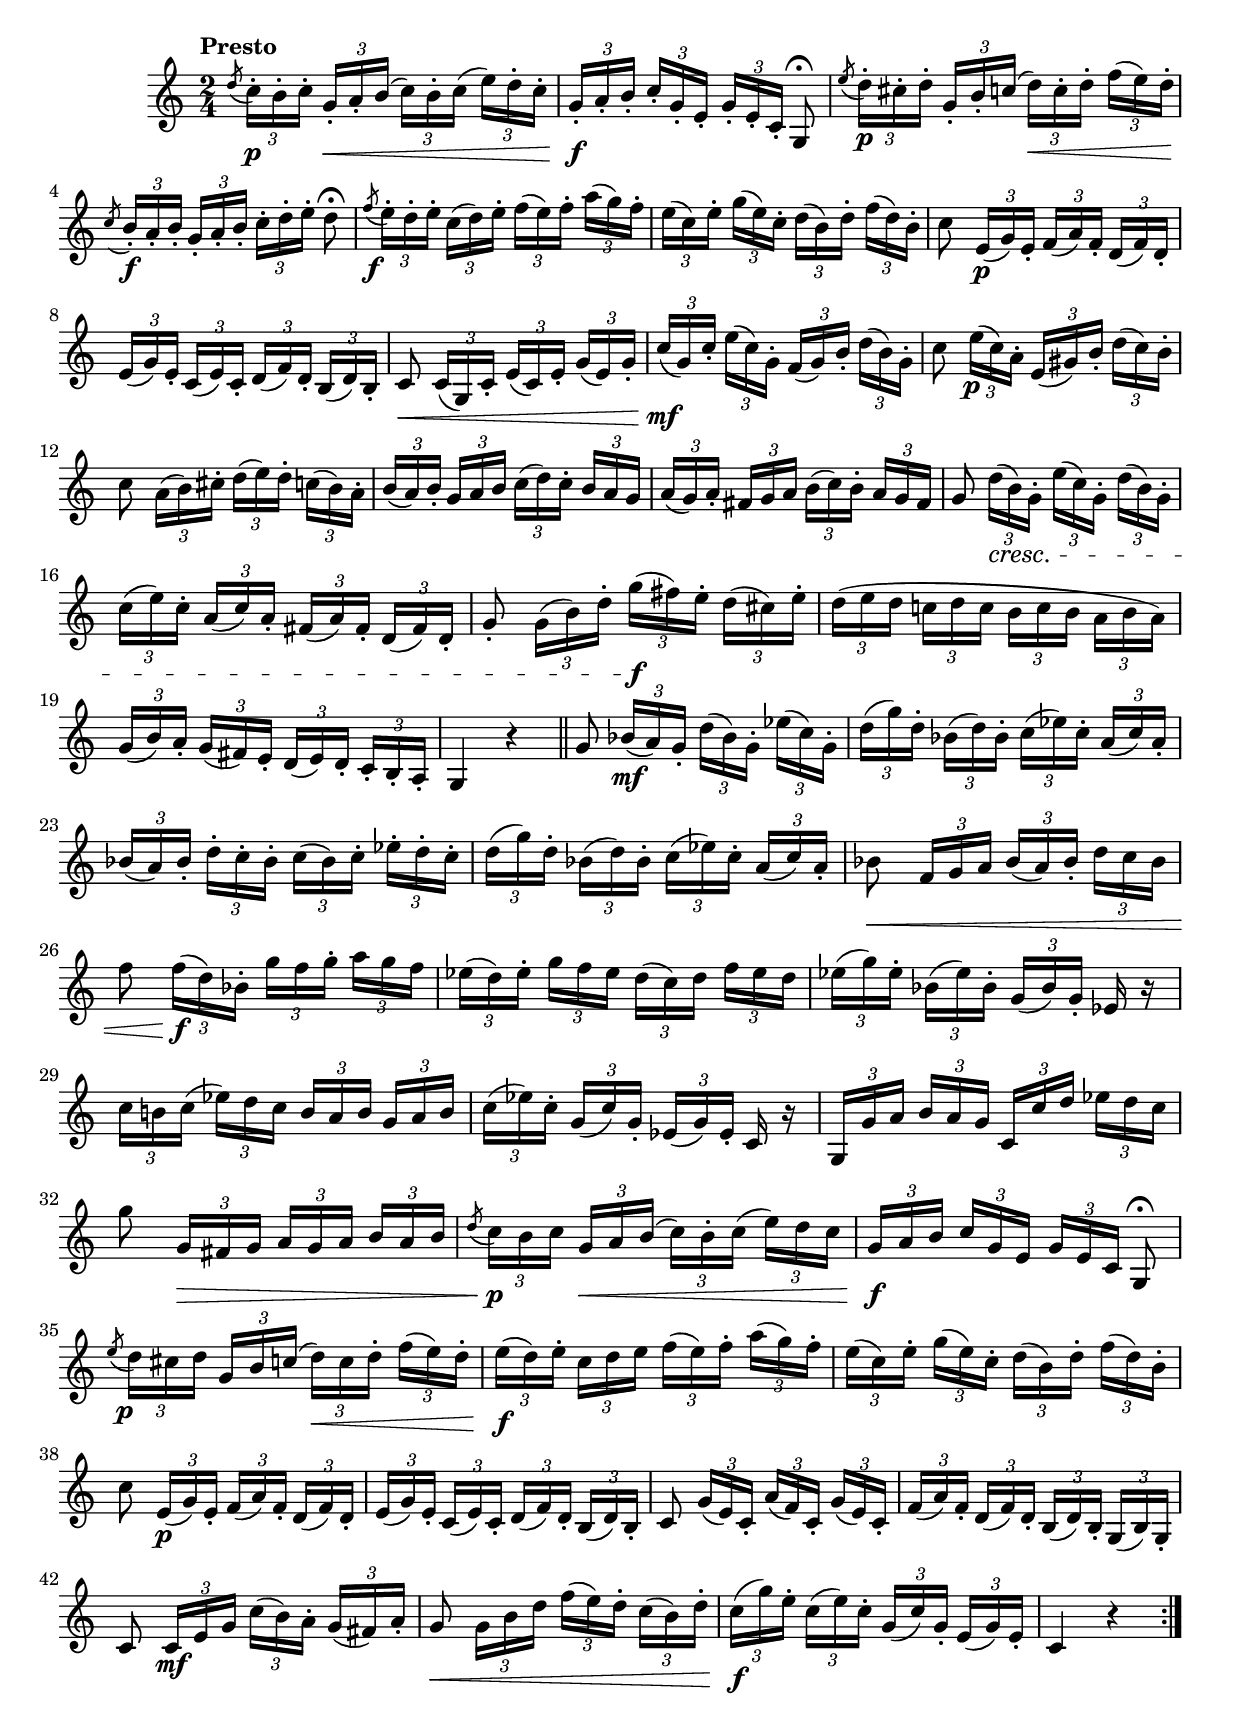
\version "2.22.0"

\include "settings.ily"

\removeWithTag \removed-tags

\relative {
  \language "english"

  \transposition f

  \tempo "Presto"

  \key c \major
  \time 2/4

  \set Timing.beamExceptions = \beamExceptions { \tuplet 3/2 8 { 16[ 16 16] 16[ 16 16] 16[ 16 16] 16[ 16 16] } }

  \repeat volta 2 {
    \acciaccatura d''8 \tuplet 3/2 8 { c16-. \p #(make-music 'CrescendoEvent 'span-direction START 'span-type 'text 'tweaks '((dash-period . -1))) b-. c-. g-. \< a-. b( c) b-. c( e) d-. c-.} |
    \tuplet 3/2 8 { g16-. \f a-. b-. c-. g-. e-. g-. e-. c-. } g8\fermata |
    \acciaccatura e''8 \tuplet 3/2 8 { d16-. \p c-sharp-. d-. g,-. b-. c( d) \< c-. d-. f( e) d-. } |
    \acciaccatura c8 \tuplet 3/2 8 { b16-. \f a-. b-. g-. a-. b-. c-. d-. e-. } d8\fermata |
    \acciaccatura f8 \tuplet 3/2 8 {
      e16-. \tweak X-offset #-1.5 \f d-. e-. c( d) e-. f( e) f-. a( \tag #'1st-edition { f) d } \tag #'gumpert { g) f } -. |
      e16( c) e-. g( e) c-. d( b) d-. f( d) b-. |
    }
    c8 \tuplet 3/2 8 { e,16( \p g) e-. f( a) f-. d( f) d-. } |
    \tuplet 3/2 8 { e16( g) e-. c( e) c-. d( f) d-. b( d) b-. } |
    c8 \< \tuplet 3/2 8 { c16( g) c-. e( c) e-. g( e) g-. } |
    \tuplet 3/2 8 { c16 \mf( g) c-. e( c) g-. f( g) b-. d( b) g-. } |
    c8 \tuplet 3/2 8 { e16( \tweak X-offset #-0.5 \p c) a-. e( g-sharp) b-. d( c) b-. } |
    c8 \tuplet 3/2 8 { a16( b) c-sharp-. d( e) d-. c( b) a-. } |
    \tuplet 3/2 8 {
      b16( a) b-. g a b c( d) c-. b a g |
      a16( g) a-. f-sharp g a b( c) b-. a g f-sharp |
    }
    g8 \tuplet 3/2 8 { d'16( \cresc b) g-. e'( c) g-. d'( b) g-. } |
    \tuplet 3/2 8 { c16( e) c-. a( c) a-. f-sharp( a) f-sharp-. d( f-sharp) d-. } |
    g8-. \tuplet 3/2 8 { g16( b) d-. g( \f f-sharp) e-. d( c-sharp) e-. } |
    \tuplet 3/2 8 {
      d16( e d c! d c b c b \stemDown a b a) \stemNeutral |
      g16( b) a-. g( f-sharp) e-. d( e) d-. c-. b-. a-. |
    }
    g4 r | \bar "||"

    g'8 \tuplet 3/2 8 { b-flat16( \mf a) g-. d'( b-flat) g-. \tweak NoteColumn.X-offset #0.5 e-flat'( c) g-. } |
    \tuplet 3/2 8 {
      d'16( g) d-. b-flat( d) b-flat-. c( e-flat) c-. a( c) a-. |
      b-flat16( a) b-flat-. d-. c-. b-flat-. c( b-flat) c-. e-flat-. d-. c-. |
      d16( g) d-. b-flat( d) b-flat-. c( e-flat) c-. a( c) a-. |
    }
    b-flat8 \< \tuplet 3/2 8 { f16 g a b-flat( a) b-flat-. d c b-flat } |
    f'8 \tuplet 3/2 8 { f16( \f d) b-flat-. g'-\tag #'non-gumpert ( f-\tag #'non-gumpert ) g-.
      \tag #'1st-edition { a-flat f d } \tag #'gumpert { a' g f }
    } |
    \tuplet 3/2 8 { e-flat16( d) e-flat-. g f e-flat d( c) d-\tag #'non-gumpert -. \tag #'1st-edition { b-flat c } \tag #'gumpert { f e-flat } d } |
    \tuplet 3/2 8 { e-flat16( g) e-flat-. b-flat( e-flat) b-flat-. g( b-flat) g-. } e-flat16 r |
    \tuplet 3/2 8 { c'16 b! c( e-flat) d c b a b g a b } |
    \tuplet 3/2 8 { c16( e-flat) c-. g( c) g-. e-flat( g) e-flat-. } c16 r |
    \tuplet 3/2 8 { g16 g' a b a g c, c' d e-flat d c } |
    g'8 \tuplet 3/2 8 { g,16 \> f-sharp g a g a b a b } |

    \acciaccatura d8
    <<
      {
        \tuplet 3/2 8 { c16 \p #(make-music 'CrescendoEvent 'span-direction START 'span-type 'text 'tweaks '((dash-period . -1))) b c g \< a b( c) b-. c( e) d c } |
        \tuplet 3/2 8 { g16 \f a b c g e g e c } g8\fermata |
      }
      \tag #'non-gumpert {
        \tuplet 3/2 8 { s16-. s-. s-. s-. s-. s s s s s s-. s-. } |
        \tuplet 3/2 8 { s16-. s-. s-. s-. s-. s-. s-. s-. s-. }
      }
    >>
    \acciaccatura e''8 \tuplet 3/2 8 {
      <<
        {
          d16 \tweak X-offset #-1 \p c-sharp d g, b c( d) \< c d-. f( e) d-. |
          e16( \f d) e-. c d e f( e) f-. a( g) f-. |
        }
        \tag #'non-gumpert {
          s16-. s-. s-. s-. s-. s s s-. s s s s |
          s16 s s s( s) s-.
        }
      >>
      e16( c) e-. g( e) c-. d( b) d-. f( d) b-. |
    }
    c8 \tuplet 3/2 8 { e,16( \p g) e-. f( a) f-. d( f) d-. } |
    \tuplet 3/2 8 { e16( g) e-. c( e) c-. d( f) d-. b( d) b-. } |
    c8 \tuplet 3/2 8 { g'16( e) c-. a'( f) c-. g'( e) c-. } |
    \tuplet 3/2 8 { f16( a) f-. d( f) d-. b( d) b-. g( b) g-. } |
    c8 \tuplet 3/2 8 { c16 \mf e g c( b) a-. g( f-sharp) a-. } |
    g8 \< \tuplet 3/2 8 { g16 b d f( e) d-. c( b) d-. } |
    \tuplet 3/2 8 { c16( \f g') e-. c( e) c-. g( c) g-. e( g) e-. } |
    c4 r |
  }
}
